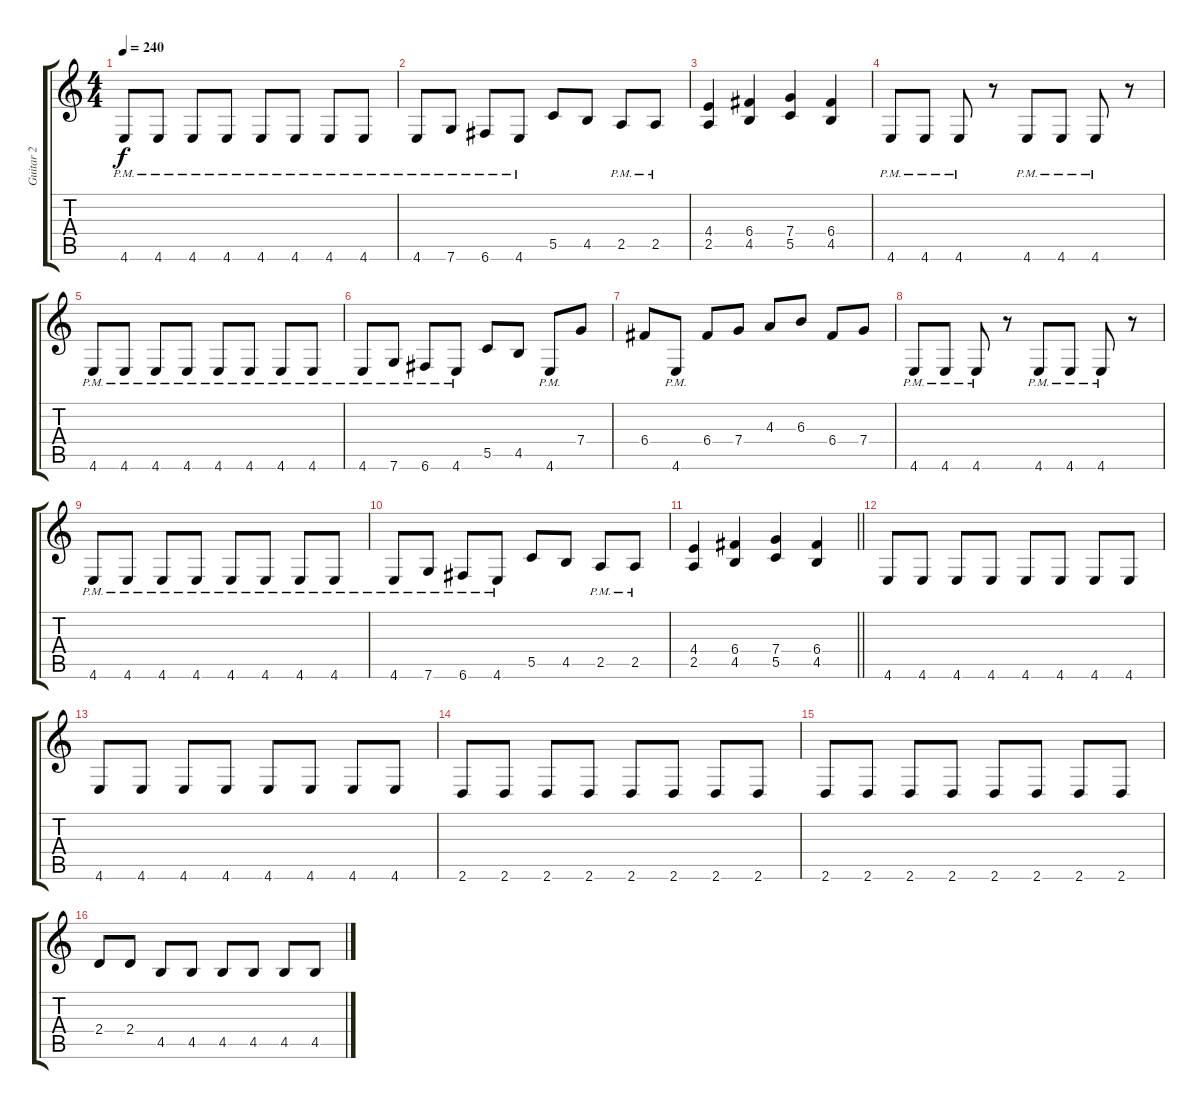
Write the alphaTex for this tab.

\track ("Guitar 2" "Guitar 2") {instrument distortionguitar}
\staff {score tabs}
\tuning (D4 A3 F3 C3 G2 C2) {hide}
\ts (4 4)
\tempo 240
\clef g2
\ks c
4.6{pm}.8{dy f} 4.6{pm}.8 4.6{pm}.8 4.6{pm}.8 4.6{pm}.8 4.6{pm}.8 4.6{pm}.8 4.6{pm}.8 |
4.6{pm}.8 7.6{pm}.8 6.6{pm}.8 4.6{pm}.8 5.5.8 4.5.8 2.5{pm}.8 2.5{pm}.8 |
(4.4 2.5).4 (6.4 4.5).4 (7.4 5.5).4 (6.4 4.5).4 |
4.6{pm}.8 4.6{pm}.8 4.6{pm}.8 r.8 4.6{pm}.8 4.6{pm}.8 4.6{pm}.8 r.8 |
4.6{pm}.8 4.6{pm}.8 4.6{pm}.8 4.6{pm}.8 4.6{pm}.8 4.6{pm}.8 4.6{pm}.8 4.6{pm}.8 |
4.6{pm}.8 7.6{pm}.8 6.6{pm}.8 4.6{pm}.8 5.5.8 4.5.8 4.6{pm}.8 7.4.8 |
6.4.8 4.6{pm}.8 6.4.8 7.4.8 4.3.8 6.3.8 6.4.8 7.4.8 |
4.6{pm}.8 4.6{pm}.8 4.6{pm}.8 r.8 4.6{pm}.8 4.6{pm}.8 4.6{pm}.8 r.8 |
4.6{pm}.8 4.6{pm}.8 4.6{pm}.8 4.6{pm}.8 4.6{pm}.8 4.6{pm}.8 4.6{pm}.8 4.6{pm}.8 |
4.6{pm}.8 7.6{pm}.8 6.6{pm}.8 4.6{pm}.8 5.5.8 4.5.8 2.5{pm}.8 2.5{pm}.8 |
\barLineRight lightlight
(4.4 2.5).4 (6.4 4.5).4 (7.4 5.5).4 (6.4 4.5).4 |
4.6.8 4.6.8 4.6.8 4.6.8 4.6.8 4.6.8 4.6.8 4.6.8 |
4.6.8 4.6.8 4.6.8 4.6.8 4.6.8 4.6.8 4.6.8 4.6.8 |
2.6.8 2.6.8 2.6.8 2.6.8 2.6.8 2.6.8 2.6.8 2.6.8 |
2.6.8 2.6.8 2.6.8 2.6.8 2.6.8 2.6.8 2.6.8 2.6.8 |
2.4.8 2.4.8 4.5.8 4.5.8 4.5.8 4.5.8 4.5.8 4.5.8
